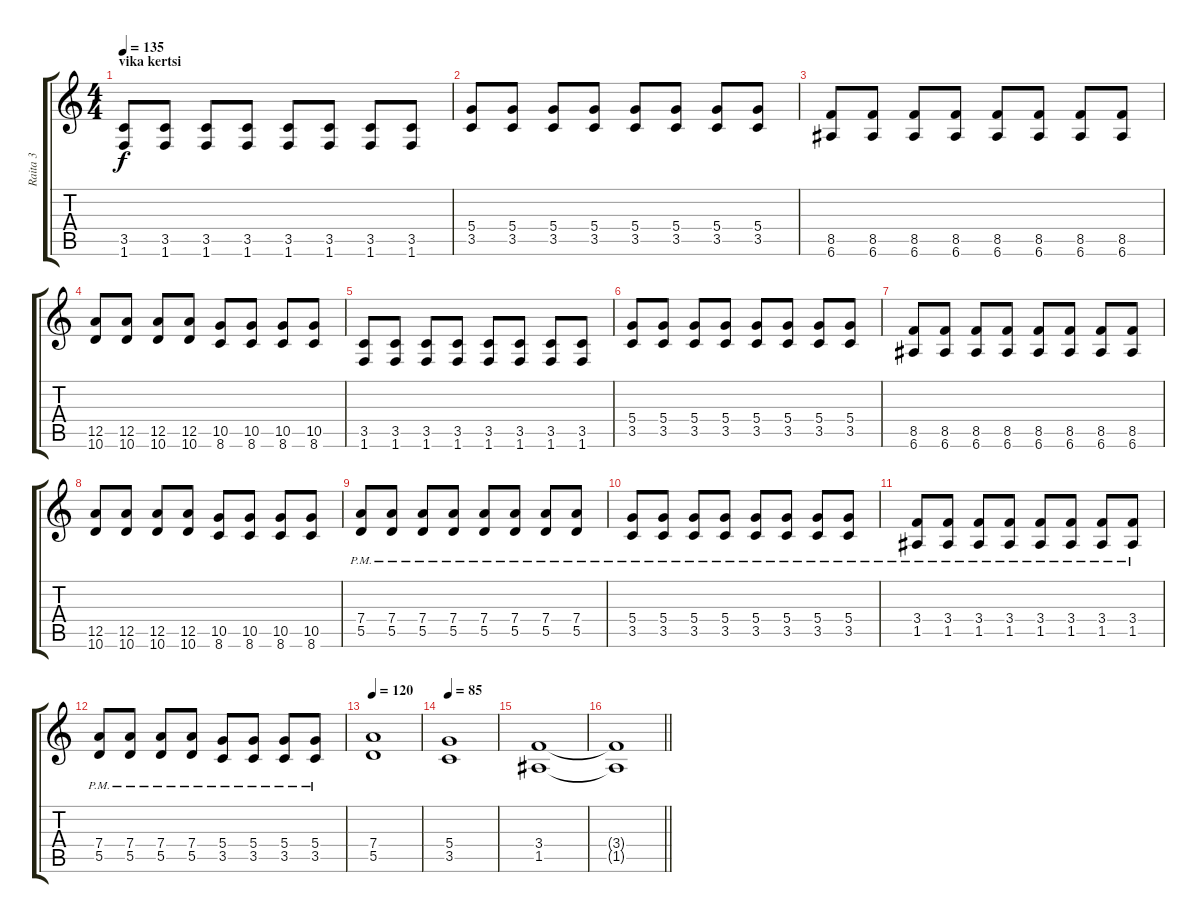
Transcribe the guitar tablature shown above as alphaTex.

\track ("Raita 3" "Raita 3") {instrument distortionguitar}
\staff {score tabs}
\tuning (E4 B3 G3 D3 A2 E2) {hide}
\ts (4 4)
\section ("" "vika kertsi")
\tempo 135
\clef g2
\ks c
(3.5 1.6).8{dy f} (3.5 1.6).8 (3.5 1.6).8 (3.5 1.6).8 (3.5 1.6).8 (3.5 1.6).8 (3.5 1.6).8 (3.5 1.6).8 |
(5.4 3.5).8 (5.4 3.5).8 (5.4 3.5).8 (5.4 3.5).8 (5.4 3.5).8 (5.4 3.5).8 (5.4 3.5).8 (5.4 3.5).8 |
(8.5 6.6).8 (8.5 6.6).8 (8.5 6.6).8 (8.5 6.6).8 (8.5 6.6).8 (8.5 6.6).8 (8.5 6.6).8 (8.5 6.6).8 |
(12.5 10.6).8 (12.5 10.6).8 (12.5 10.6).8 (12.5 10.6).8 (10.5 8.6).8 (10.5 8.6).8 (10.5 8.6).8 (10.5 8.6).8 |
(3.5 1.6).8 (3.5 1.6).8 (3.5 1.6).8 (3.5 1.6).8 (3.5 1.6).8 (3.5 1.6).8 (3.5 1.6).8 (3.5 1.6).8 |
(5.4 3.5).8 (5.4 3.5).8 (5.4 3.5).8 (5.4 3.5).8 (5.4 3.5).8 (5.4 3.5).8 (5.4 3.5).8 (5.4 3.5).8 |
(8.5 6.6).8 (8.5 6.6).8 (8.5 6.6).8 (8.5 6.6).8 (8.5 6.6).8 (8.5 6.6).8 (8.5 6.6).8 (8.5 6.6).8 |
(12.5 10.6).8 (12.5 10.6).8 (12.5 10.6).8 (12.5 10.6).8 (10.5 8.6).8 (10.5 8.6).8 (10.5 8.6).8 (10.5 8.6).8 |
(7.4{pm} 5.5{pm}).8 (7.4{pm} 5.5{pm}).8 (7.4{pm} 5.5{pm}).8 (7.4{pm} 5.5{pm}).8 (7.4{pm} 5.5{pm}).8 (7.4{pm} 5.5{pm}).8 (7.4{pm} 5.5{pm}).8 (7.4{pm} 5.5{pm}).8 |
(5.4{pm} 3.5{pm}).8 (5.4{pm} 3.5{pm}).8 (5.4{pm} 3.5{pm}).8 (5.4{pm} 3.5{pm}).8 (5.4{pm} 3.5{pm}).8 (5.4{pm} 3.5{pm}).8 (5.4{pm} 3.5{pm}).8 (5.4{pm} 3.5{pm}).8 |
(3.4{pm} 1.5{pm}).8 (3.4{pm} 1.5{pm}).8 (3.4{pm} 1.5{pm}).8 (3.4{pm} 1.5{pm}).8 (3.4{pm} 1.5{pm}).8 (3.4{pm} 1.5{pm}).8 (3.4{pm} 1.5{pm}).8 (3.4{pm} 1.5{pm}).8 |
(7.4{pm} 5.5{pm}).8 (7.4{pm} 5.5{pm}).8 (7.4{pm} 5.5{pm}).8 (7.4{pm} 5.5{pm}).8 (5.4{pm} 3.5{pm}).8 (5.4{pm} 3.5{pm}).8 (5.4{pm} 3.5{pm}).8 (5.4{pm} 3.5{pm}).8 |
\tempo 120
(7.4 5.5).1 |
\tempo 85
(5.4 3.5).1 |
(3.4 1.5).1 |
\barLineRight lightlight
(3.4{t} 1.5{t}).1
